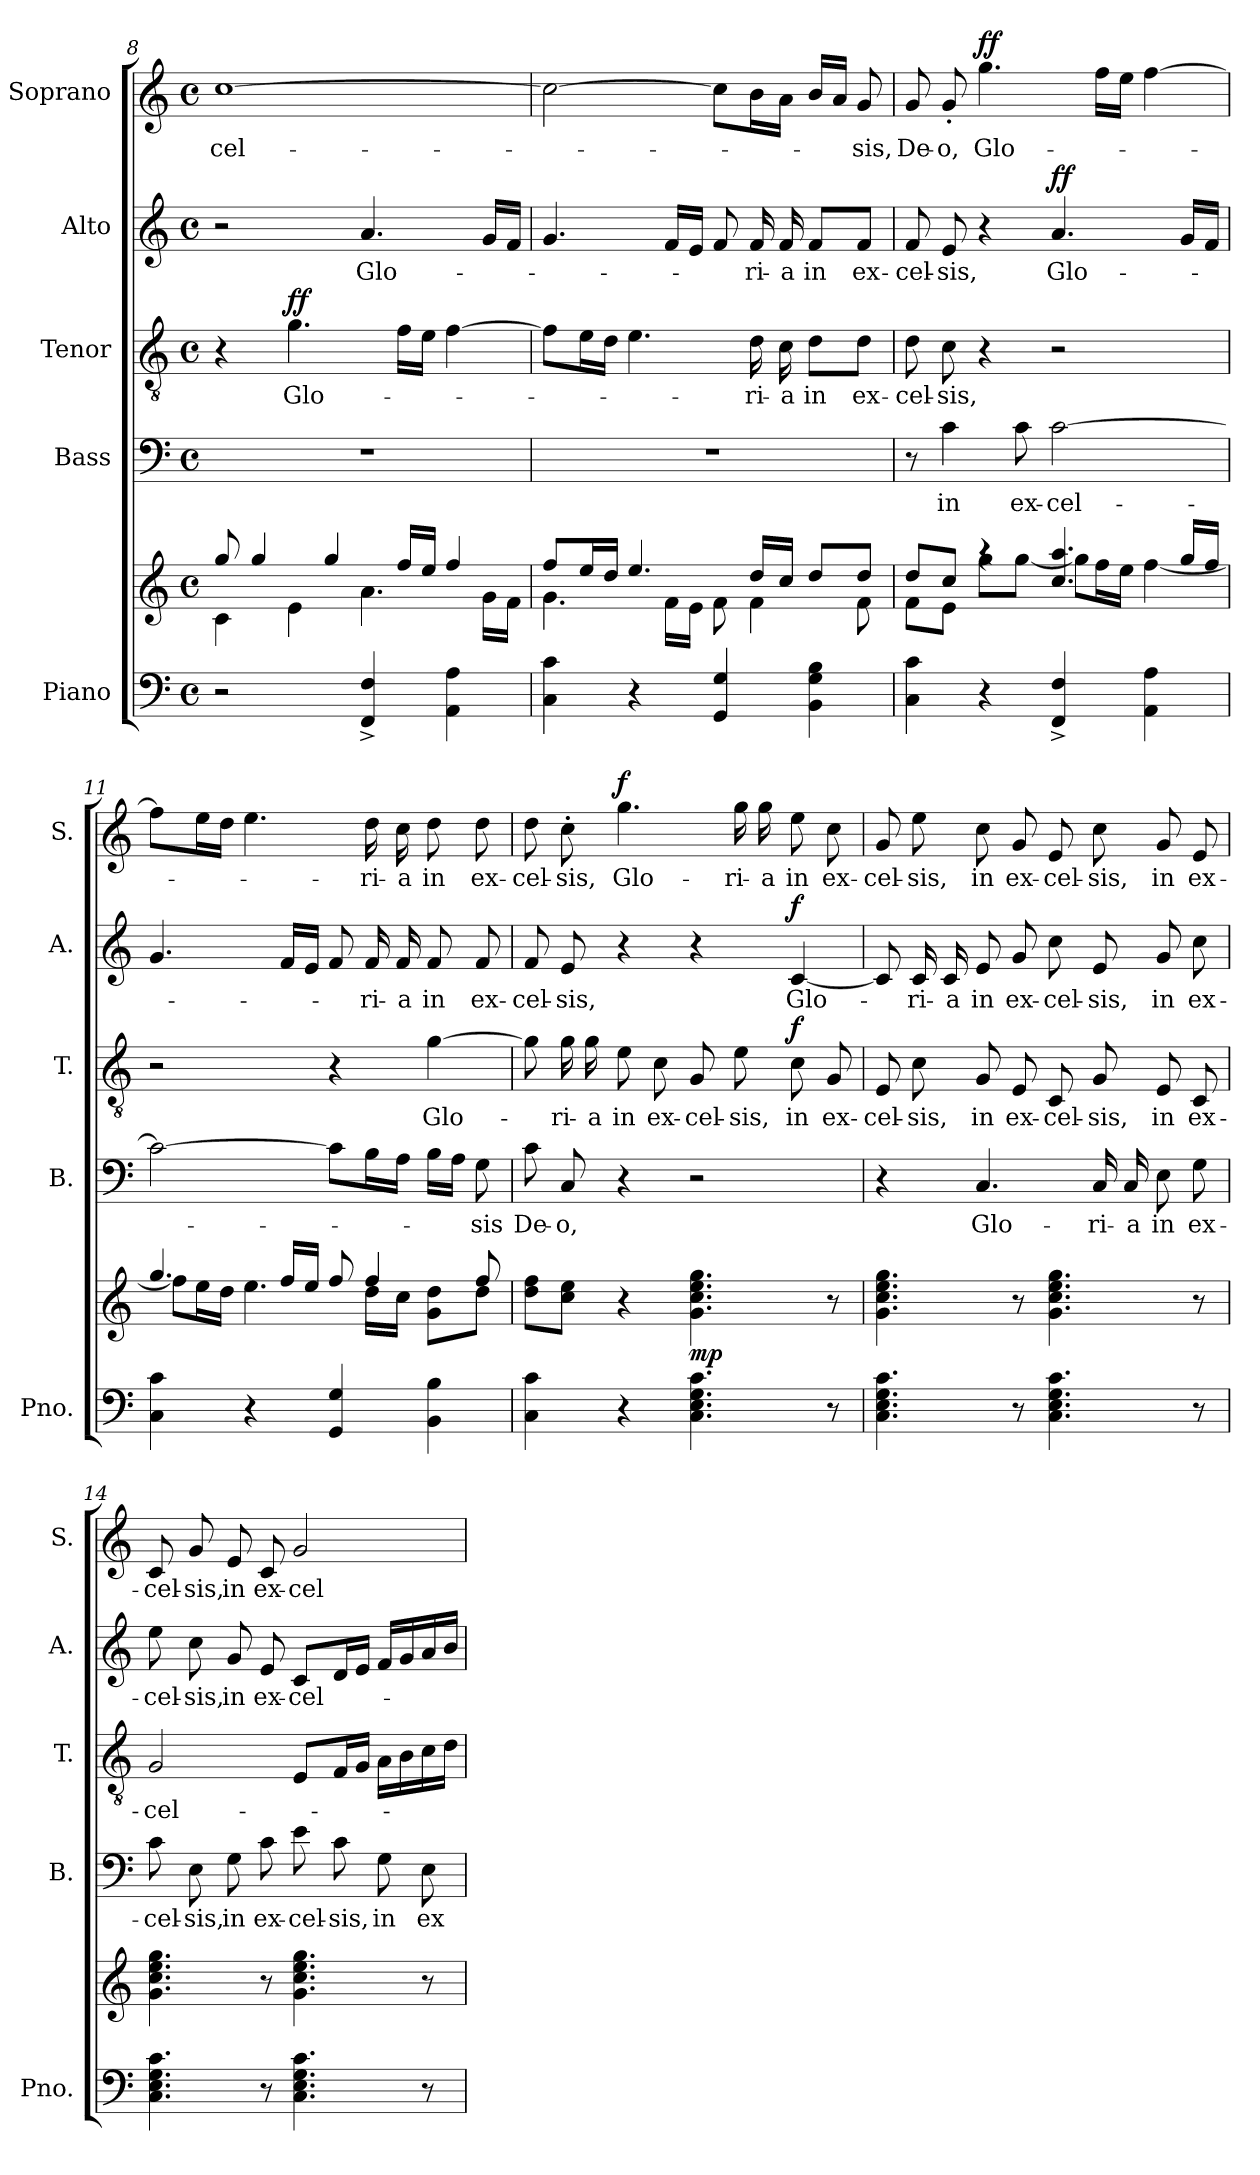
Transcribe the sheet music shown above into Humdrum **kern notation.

**kern	**kern	**dynam	**kern	**text	**kern	**text	**dynam	**kern	**text	**dynam	**kern	**text	**dynam
*part5	*part5	*part5	*part4	*part4	*part3	*part3	*part3	*part2	*part2	*part2	*part1	*part1	*part1
*staff6	*staff5	*staff5/6	*staff4	*staff4	*staff3	*staff3	*staff3	*staff2	*staff2	*staff2	*staff1	*staff1	*staff1
*I"Piano	*	*	*I"Bass	*	*I"Tenor	*	*	*I"Alto	*	*	*I"Soprano	*	*
*I'Pno.	*	*	*I'B.	*	*I'T.	*	*	*I'A.	*	*	*I'S.	*	*
*clefF4	*clefG2	*	*clefF4	*	*clefGv2	*	*	*clefG2	*	*	*clefG2	*	*
*k[]	*k[]	*	*k[]	*	*k[]	*	*	*k[]	*	*	*k[]	*	*
*M4/4	*M4/4	*	*M4/4	*	*M4/4	*	*	*M4/4	*	*	*M4/4	*	*
*met(c)	*met(c)	*	*met(c)	*	*met(c)	*	*	*met(c)	*	*	*met(c)	*	*
=8	=8	=8	=8	=8	=8	=8	=8	=8	=8	=8	=8	=8	=8
*	*^	*	*	*	*	*	*	*	*	*	*	*	*
!	!	!	!	!	!	!	!	!	!	!	!	!	!LO:LY:b	!
2r	8gg/	4c\	.	1r	.	4r	.	.	2r	.	.	[1cc	-cel-	.
.	4gg/	.	.	.	.	.	.	.	.	.	.	.	.	.
!	!	!	!	!	!	!	!LO:LY:b	!LO:DY:b	!	!	!	!	!	!
.	.	4e\	.	.	.	4.g\	Glo-	ff	.	.	.	.	.	.
.	4gg/	.	.	.	.	.	.	.	.	.	.	.	.	.
!	!	!	!	!	!	!	!	!	!	!LO:LY:b	!	!	!	!
4FF/^ 4F/^	.	4.a\	.	.	.	.	.	.	4.a/	Glo-	.	.	.	.
.	16ff/LL	.	.	.	.	16f\LL	.	.	.	.	.	.	.	.
.	16ee/JJ	.	.	.	.	16e\JJ	.	.	.	.	.	.	.	.
4AA\ 4A\	4ff/	.	.	.	.	[4f\	.	.	.	.	.	.	.	.
.	.	16g\LL	.	.	.	.	.	.	16g/LL	.	.	.	.	.
.	.	16f\JJ	.	.	.	.	.	.	16f/JJ	.	.	.	.	.
=9	=9	=9	=9	=9	=9	=9	=9	=9	=9	=9	=9	=9	=9	=9
4C\ 4c\	8ff/L	4.g\	.	1r	.	8f\L]	.	.	4.g/	.	.	2cc\_	.	.
.	16ee/L	.	.	.	.	16e\L	.	.	.	.	.	.	.	.
.	16dd/JJ	.	.	.	.	16d\JJ	.	.	.	.	.	.	.	.
4r	4.ee/	.	.	.	.	4.e\	.	.	.	.	.	.	.	.
.	.	16f\LL	.	.	.	.	.	.	16f/LL	.	.	.	.	.
.	.	16e\JJ	.	.	.	.	.	.	16e/JJ	.	.	.	.	.
4GG/ 4G/	.	8f\	.	.	.	.	.	.	8f/	.	.	8cc\L]	.	.
!	!	!	!	!	!	!	!LO:LY:b	!	!	!LO:LY:b	!	!	!	!
.	16dd/LL	4f\	.	.	.	16d\	-ri-	.	16f/	-ri-	.	16b\L	.	.
!	!	!	!	!	!	!	!LO:LY:b	!	!	!LO:LY:b	!	!	!	!
.	16cc/JJ	.	.	.	.	16c\	-a	.	16f/	-a	.	16a\JJ	.	.
!	!	!	!	!	!	!	!LO:LY:b	!	!	!LO:LY:b	!	!	!	!
4BB\ 4G\ 4B\	8dd/L	.	.	.	.	8d\L	in	.	8f/L	in	.	16b/LL	.	.
.	.	.	.	.	.	.	.	.	.	.	.	16a/JJ	.	.
!	!	!	!	!	!	!	!LO:LY:b	!	!	!LO:LY:b	!	!	!LO:LY:b	!
.	8dd/J	8f\	.	.	.	8d\J	ex-	.	8f/J	ex-	.	8g/	-sis,	.
!!LO:LB:g=z
=10	=10	=10	=10	=10	=10	=10	=10	=10	=10	=10	=10	=10	=10	=10
!	!	!	!	!	!	!	!LO:LY:b	!	!	!LO:LY:b	!	!	!LO:LY:b	!
4C\ 4c\	8dd/L	8f\L	.	8r	.	8d\	-cel-	.	8f/	-cel-	.	8g/	De-	.
!	!	!	!	!	!LO:LY:b	!	!LO:LY:b	!	!	!LO:LY:b	!	!	!LO:LY:b	!
.	8cc/J	8e\J	.	4c\	in	8c\	-sis,	.	8e/	-sis,	.	8g'/	-o,	.
!	!	!	!	!	!	!	!	!	!	!	!	!	!LO:LY:b	!LO:DY:a
4r	4raa	8gg\L	.	.	.	4r	.	.	4r	.	.	4.gg\	Glo-	ff
!	!	!	!	!	!LO:LY:b	!	!	!	!	!	!	!	!	!
.	.	[8gg\J	.	8c\	ex-	.	.	.	.	.	.	.	.	.
!	!	!	!	!	!LO:LY:b	!	!	!	!	!LO:LY:b	!LO:DY:b	!	!	!
4FF/^ 4F/^	4.cc/ 4.aa/	8gg\L]	.	[2c\	-cel-	2r	.	.	4.a/	Glo-	ff	.	.	.
.	.	16ff\L	.	.	.	.	.	.	.	.	.	16ff\LL	.	.
.	.	16ee\JJ	.	.	.	.	.	.	.	.	.	16ee\JJ	.	.
4AA\ 4A\	.	[4ff\	.	.	.	.	.	.	.	.	.	[4ff\	.	.
.	16gg/LL	.	.	.	.	.	.	.	16g/LL	.	.	.	.	.
.	16ff/JJ	.	.	.	.	.	.	.	16f/JJ	.	.	.	.	.
=11	=11	=11	=11	=11	=11	=11	=11	=11	=11	=11	=11	=11	=11	=11
4C\ 4c\	4.gg/	8ff\L]	.	2c\_	.	2r	.	.	4.g/	.	.	8ff\L]	.	.
.	.	16ee\L	.	.	.	.	.	.	.	.	.	16ee\L	.	.
.	.	16dd\JJ	.	.	.	.	.	.	.	.	.	16dd\JJ	.	.
4r	.	4.ee\	.	.	.	.	.	.	.	.	.	4.ee\	.	.
.	16ff/LL	.	.	.	.	.	.	.	16f/LL	.	.	.	.	.
.	16ee/JJ	.	.	.	.	.	.	.	16e/JJ	.	.	.	.	.
4GG/ 4G/	8ff/	.	.	8c\L]	.	4r	.	.	8f/	.	.	.	.	.
!	!	!	!	!	!	!	!	!	!	!LO:LY:b	!	!	!LO:LY:b	!
.	4ff/	16dd\LL	.	16B\L	.	.	.	.	16f/	-ri-	.	16dd\	-ri-	.
!	!	!	!	!	!	!	!	!	!	!LO:LY:b	!	!	!LO:LY:b	!
.	.	16cc\JJ	.	16A\JJ	.	.	.	.	16f/	-a	.	16cc\	-a	.
!	!	!	!	!	!	!	!LO:LY:b	!	!	!LO:LY:b	!	!	!LO:LY:b	!
4BB\ 4B\	.	8g\ 8dd\L	.	16B\LL	.	[4g\	Glo-	.	8f/	in	.	8dd\	in	.
.	.	.	.	16A\JJ	.	.	.	.	.	.	.	.	.	.
!	!	!	!	!	!LO:LY:b	!	!	!	!	!LO:LY:b	!	!	!LO:LY:b	!
.	8ff/	8dd\J	.	8G\	-sis	.	.	.	8f/	ex-	.	8dd\	ex-	.
=12	=12	=12	=12	=12	=12	=12	=12	=12	=12	=12	=12	=12	=12	=12
!	!	!	!	!	!LO:LY:b	!	!	!	!	!LO:LY:b	!	!	!LO:LY:b	!
*	*v	*v	*	*	*	*	*	*	*	*	*	*	*	*
4C\ 4c\	8dd\ 8ff\L	.	8c\	De-	8g\]	.	.	8f/	-cel-	.	8dd\	-cel-	.
!	!	!	!	!LO:LY:b	!	!LO:LY:b	!	!	!LO:LY:b	!	!	!LO:LY:b	!
.	8cc\ 8ee\J	.	8C/	-o,	16g\	-ri-	.	8e/	-sis,	.	8cc'\	-sis,	.
!	!	!	!	!	!	!LO:LY:b	!	!	!	!	!	!	!
.	.	.	.	.	16g\	-a	.	.	.	.	.	.	.
!	!	!	!	!	!	!LO:LY:b	!	!	!	!	!	!LO:LY:b	!LO:DY:a
4r	4r	.	4r	.	8e\	in	.	4r	.	.	4.gg\	Glo-	f
!	!	!	!	!	!	!LO:LY:b	!	!	!	!	!	!	!
.	.	.	.	.	8c\	ex-	.	.	.	.	.	.	.
!	!	!LO:DY:b	!	!	!	!LO:LY:b	!	!	!	!	!	!	!
4.C\ 4.E\ 4.G\ 4.c\	4.g\ 4.cc\ 4.ee\ 4.gg\	mp	2r	.	8G/	-cel-	.	4r	.	.	.	.	.
!	!	!	!	!	!	!LO:LY:b	!	!	!	!	!	!LO:LY:b	!
.	.	.	.	.	8e\	-sis,	.	.	.	.	16gg\	-ri-	.
!	!	!	!	!	!	!	!	!	!	!	!	!LO:LY:b	!
.	.	.	.	.	.	.	.	.	.	.	16gg\	-a	.
!	!	!	!	!	!	!LO:LY:b	!LO:DY:b	!	!LO:LY:b	!LO:DY:b	!	!LO:LY:b	!
.	.	.	.	.	8c\	in	f	[4c/	Glo-	f	8ee\	in	.
!	!	!	!	!	!	!LO:LY:b	!	!	!	!	!	!LO:LY:b	!
8r	8r	.	.	.	8G/	ex-	.	.	.	.	8cc\	ex-	.
!!LO:PB:g=z
=13	=13	=13	=13	=13	=13	=13	=13	=13	=13	=13	=13	=13	=13
!	!	!	!	!	!	!LO:LY:b	!	!	!	!	!	!LO:LY:b	!
4.C\ 4.E\ 4.G\ 4.c\	4.g\ 4.cc\ 4.ee\ 4.gg\	.	4r	.	8E/	-cel-	.	8c/]	.	.	8g/	-cel-	.
!	!	!	!	!	!	!LO:LY:b	!	!	!LO:LY:b	!	!	!LO:LY:b	!
.	.	.	.	.	8c\	-sis,	.	16c/	-ri-	.	8ee\	-sis,	.
!	!	!	!	!	!	!	!	!	!LO:LY:b	!	!	!	!
.	.	.	.	.	.	.	.	16c/	-a	.	.	.	.
!	!	!	!	!LO:LY:b	!	!LO:LY:b	!	!	!LO:LY:b	!	!	!LO:LY:b	!
.	.	.	4.C/	Glo-	8G/	in	.	8e/	in	.	8cc\	in	.
!	!	!	!	!	!	!LO:LY:b	!	!	!LO:LY:b	!	!	!LO:LY:b	!
8r	8r	.	.	.	8E/	ex-	.	8g/	ex-	.	8g/	ex-	.
!	!	!	!	!	!	!LO:LY:b	!	!	!LO:LY:b	!	!	!LO:LY:b	!
4.C\ 4.E\ 4.G\ 4.c\	4.g\ 4.cc\ 4.ee\ 4.gg\	.	.	.	8C/	-cel-	.	8cc\	-cel-	.	8e/	-cel-	.
!	!	!	!	!LO:LY:b	!	!LO:LY:b	!	!	!LO:LY:b	!	!	!LO:LY:b	!
.	.	.	16C/	-ri-	8G/	-sis,	.	8e/	-sis,	.	8cc\	-sis,	.
!	!	!	!	!LO:LY:b	!	!	!	!	!	!	!	!	!
.	.	.	16C/	-a	.	.	.	.	.	.	.	.	.
!	!	!	!	!LO:LY:b	!	!LO:LY:b	!	!	!LO:LY:b	!	!	!LO:LY:b	!
.	.	.	8E\	in	8E/	in	.	8g/	in	.	8g/	in	.
!	!	!	!	!LO:LY:b	!	!LO:LY:b	!	!	!LO:LY:b	!	!	!LO:LY:b	!
8r	8r	.	8G\	ex-	8C/	ex-	.	8cc\	ex-	.	8e/	ex-	.
=14	=14	=14	=14	=14	=14	=14	=14	=14	=14	=14	=14	=14	=14
!	!	!	!	!LO:LY:b	!	!LO:LY:b	!	!	!LO:LY:b	!	!	!LO:LY:b	!
4.C\ 4.E\ 4.G\ 4.c\	4.g\ 4.cc\ 4.ee\ 4.gg\	.	8c\	-cel-	2G/	-cel-	.	8ee\	-cel-	.	8c/	-cel-	.
!	!	!	!	!LO:LY:b	!	!	!	!	!LO:LY:b	!	!	!LO:LY:b	!
.	.	.	8E\	-sis,	.	.	.	8cc\	-sis,	.	8g/	-sis,	.
!	!	!	!	!LO:LY:b	!	!	!	!	!LO:LY:b	!	!	!LO:LY:b	!
.	.	.	8G\	in	.	.	.	8g/	in	.	8e/	in	.
!	!	!	!	!LO:LY:b	!	!	!	!	!LO:LY:b	!	!	!LO:LY:b	!
8r	8r	.	8c\	ex-	.	.	.	8e/	ex-	.	8c/	ex-	.
!	!	!	!	!LO:LY:b	!	!	!	!	!LO:LY:b	!	!	!LO:LY:b	!
4.C\ 4.E\ 4.G\ 4.c\	4.g\ 4.cc\ 4.ee\ 4.gg\	.	8e\	-cel-	8E/L	.	.	8c/L	-cel-	.	2g/	-cel-	.
!	!	!	!	!LO:LY:b	!	!	!	!	!	!	!	!	!
.	.	.	8c\	-sis,	16F/L	.	.	16d/L	.	.	.	.	.
.	.	.	.	.	16G/JJ	.	.	16e/JJ	.	.	.	.	.
!	!	!	!	!LO:LY:b	!	!	!	!	!	!	!	!	!
.	.	.	8G\	in	16A\LL	.	.	16f/LL	.	.	.	.	.
.	.	.	.	.	16B\	.	.	16g/	.	.	.	.	.
!	!	!	!	!LO:LY:b	!	!	!	!	!	!	!	!	!
8r	8r	.	8E\	ex-	16c\	.	.	16a/	.	.	.	.	.
.	.	.	.	.	16d\JJ	.	.	16b/JJ	.	.	.	.	.
=	=	=	=	=	=	=	=	=	=	=	=	=	=
*-	*-	*-	*-	*-	*-	*-	*-	*-	*-	*-	*-	*-	*-
